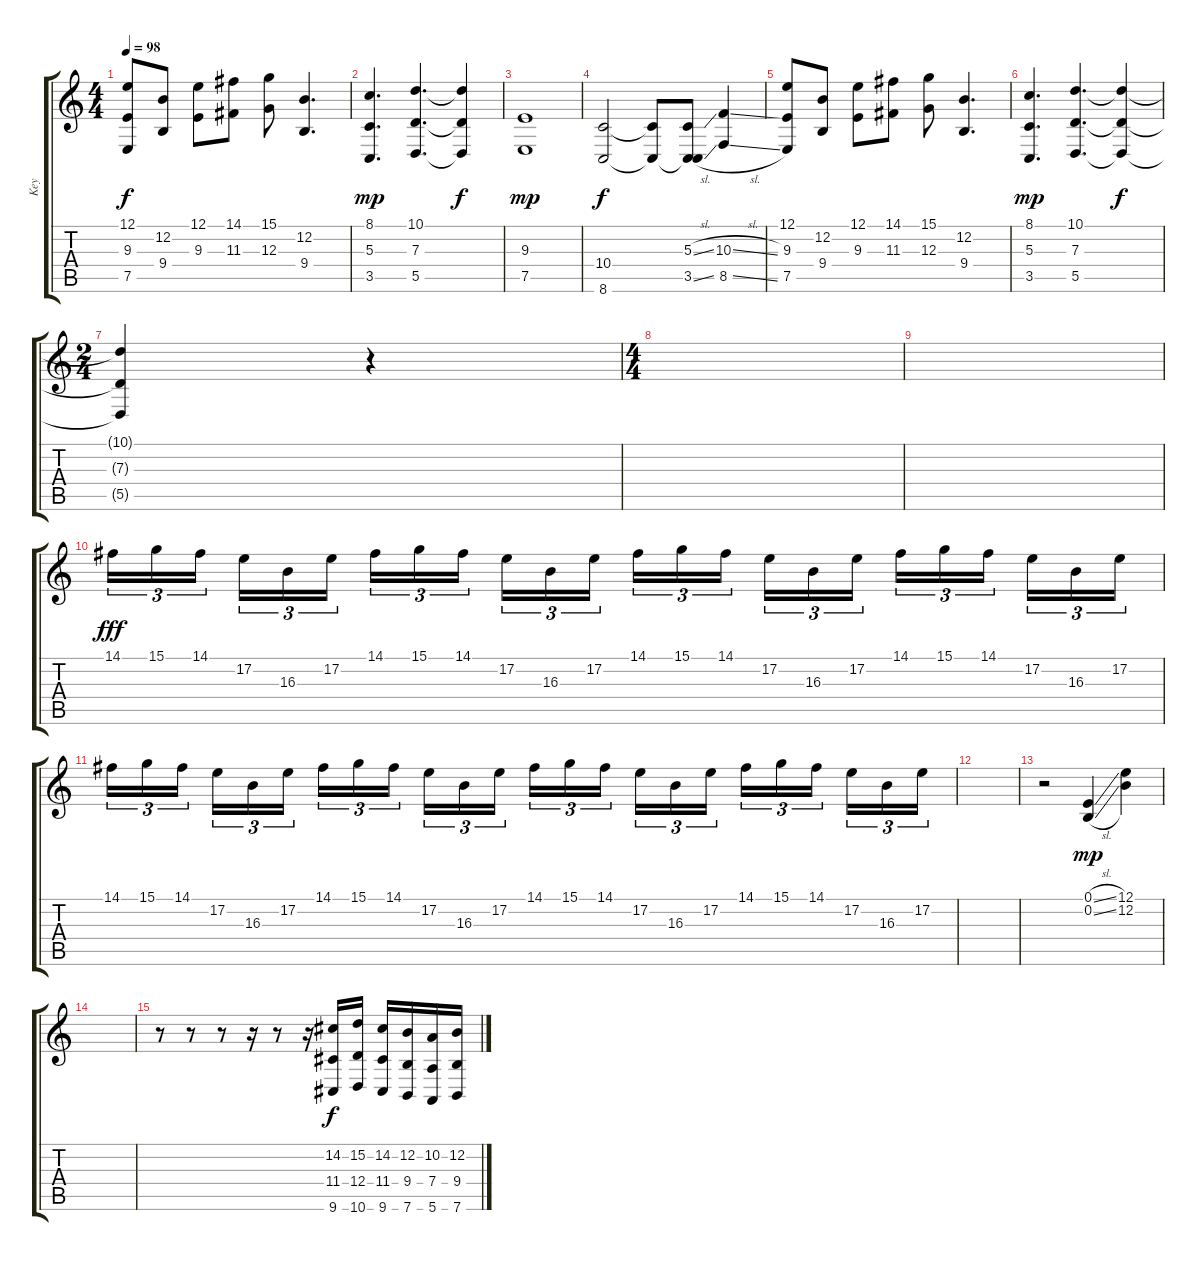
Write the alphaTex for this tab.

\track ("Key" "Key") {instrument pad8sweep}
\staff {score tabs}
\tuning (E4 B3 G3 D3 A2 E2) {hide}
\ts (4 4)
\tempo 98
\clef g2
\ks c
(12.1 9.3 7.5).8{dy f} (12.2 9.4).8 (12.1 9.3).8 (14.1 11.3).8 (15.1 12.3).8 (12.2 9.4).4{d} |
(8.1 5.3 3.5).4{d dy mp} (10.1 7.3 5.5).4{d} (10.1{t} 7.3{t} 5.5{t}).4{dy f} |
(9.3 7.5).1{dy mp} |
(10.4 8.6).2{dy f} (10.4{t} 8.6{t}).8 (5.3{sl} 3.5{sl} 8.6{t}).8 (10.3{sl} 8.5{sl}).4 |
(12.1 9.3 7.5).8 (12.2 9.4).8 (12.1 9.3).8 (14.1 11.3).8 (15.1 12.3).8 (12.2 9.4).4{d} |
(8.1 5.3 3.5).4{d dy mp} (10.1 7.3 5.5).4{d} (10.1{t} 7.3{t} 5.5{t}).4{dy f} |
\ts (2 4)
(10.1{t} 7.3{t} 5.5{t}).4 r.4 |
\ts (4 4)
|
|
14.1.16{tu (3 2) dy fff} 15.1.16{tu (3 2)} 14.1.16{tu (3 2) beam splitsecondary} 17.2.16{tu (3 2)} 16.3.16{tu (3 2)} 17.2.16{tu (3 2)} 14.1.16{tu (3 2)} 15.1.16{tu (3 2)} 14.1.16{tu (3 2) beam splitsecondary} 17.2.16{tu (3 2)} 16.3.16{tu (3 2)} 17.2.16{tu (3 2)} 14.1.16{tu (3 2)} 15.1.16{tu (3 2)} 14.1.16{tu (3 2) beam splitsecondary} 17.2.16{tu (3 2)} 16.3.16{tu (3 2)} 17.2.16{tu (3 2)} 14.1.16{tu (3 2)} 15.1.16{tu (3 2)} 14.1.16{tu (3 2) beam splitsecondary} 17.2.16{tu (3 2)} 16.3.16{tu (3 2)} 17.2.16{tu (3 2)} |
14.1.16{tu (3 2)} 15.1.16{tu (3 2)} 14.1.16{tu (3 2) beam splitsecondary} 17.2.16{tu (3 2)} 16.3.16{tu (3 2)} 17.2.16{tu (3 2)} 14.1.16{tu (3 2)} 15.1.16{tu (3 2)} 14.1.16{tu (3 2) beam splitsecondary} 17.2.16{tu (3 2)} 16.3.16{tu (3 2)} 17.2.16{tu (3 2)} 14.1.16{tu (3 2)} 15.1.16{tu (3 2)} 14.1.16{tu (3 2) beam splitsecondary} 17.2.16{tu (3 2)} 16.3.16{tu (3 2)} 17.2.16{tu (3 2)} 14.1.16{tu (3 2)} 15.1.16{tu (3 2)} 14.1.16{tu (3 2) beam splitsecondary} 17.2.16{tu (3 2)} 16.3.16{tu (3 2)} 17.2.16{tu (3 2)} |
|
r.2 (0.1{sl} 0.2{sl}).4{dy mp} (12.1 12.2).4 |
|
r.8 r.8 r.8 r.16 r.8 r.16 (14.2 11.4 9.6).16{dy f} (15.2 12.4 10.6).16 (14.2 11.4 9.6).16 (12.2 9.4 7.6).16 (10.2 7.4 5.6).16 (12.2 9.4 7.6).16
